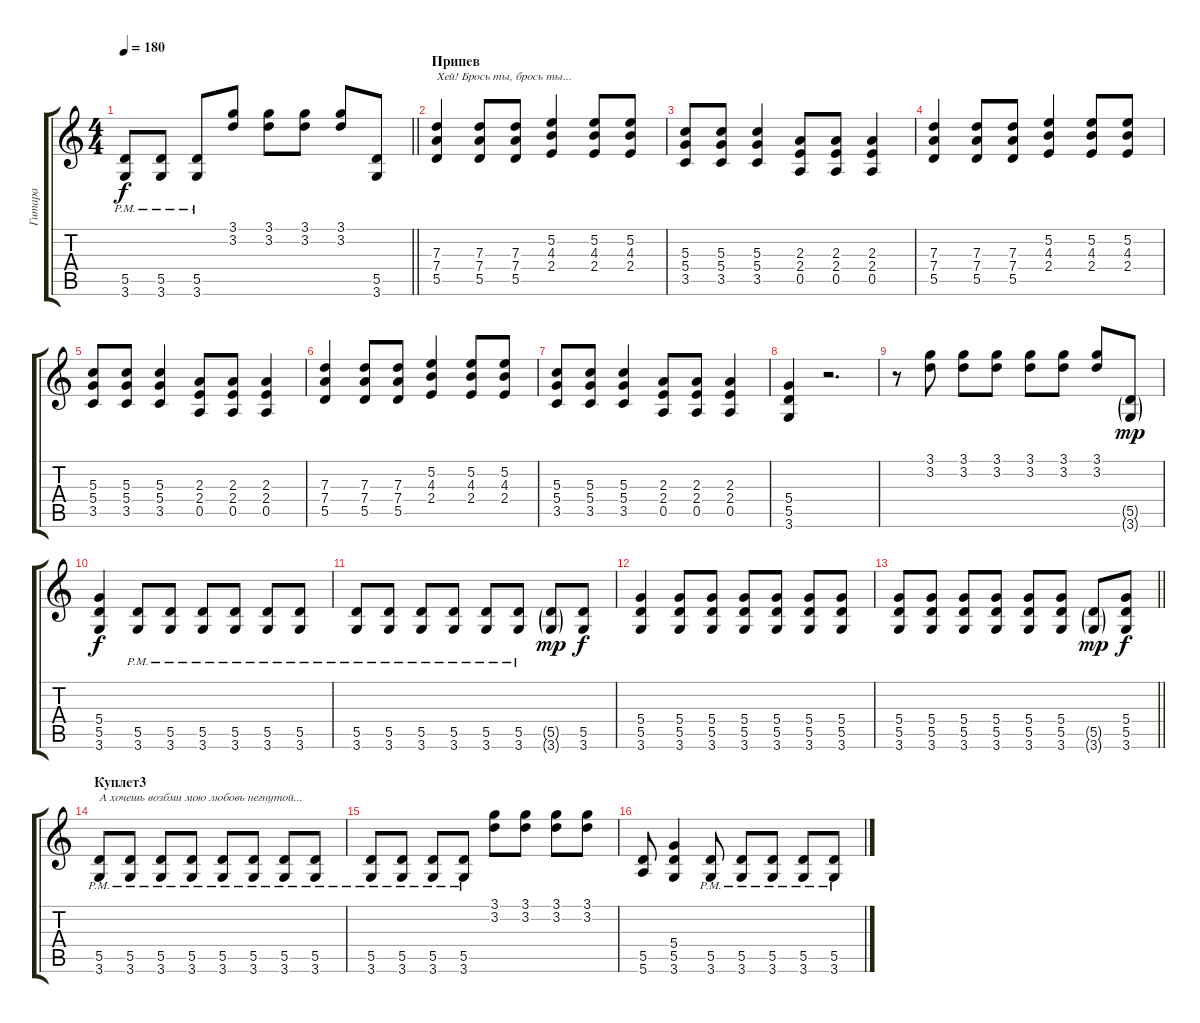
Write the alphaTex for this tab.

\track ("Гитара" "Гитара") {instrument overdrivenguitar}
\staff {score tabs}
\tuning (E4 B3 G3 D3 A2 E2) {hide}
\ts (4 4)
\tempo 180
\clef g2
\barLineRight lightlight
\ks c
(5.5{pm} 3.6{pm}).8{dy f} (5.5{pm} 3.6{pm}).8 (5.5{pm} 3.6{pm}).8 (3.1 3.2).8 (3.1 3.2).8 (3.1 3.2).8 (3.1 3.2).8 (5.5 3.6).8 |
\section ("" "Припев")
(7.3 7.4 5.5).4{txt "Хей! Брось ты, брось ты..."} (7.3 7.4 5.5).8 (7.3 7.4 5.5).8 (5.2 4.3 2.4).4 (5.2 4.3 2.4).8 (5.2 4.3 2.4).8 |
(5.3 5.4 3.5).8 (5.3 5.4 3.5).8 (5.3 5.4 3.5).4 (2.3 2.4 0.5).8 (2.3 2.4 0.5).8 (2.3 2.4 0.5).4 |
(7.3 7.4 5.5).4 (7.3 7.4 5.5).8 (7.3 7.4 5.5).8 (5.2 4.3 2.4).4 (5.2 4.3 2.4).8 (5.2 4.3 2.4).8 |
(5.3 5.4 3.5).8 (5.3 5.4 3.5).8 (5.3 5.4 3.5).4 (2.3 2.4 0.5).8 (2.3 2.4 0.5).8 (2.3 2.4 0.5).4 |
(7.3 7.4 5.5).4 (7.3 7.4 5.5).8 (7.3 7.4 5.5).8 (5.2 4.3 2.4).4 (5.2 4.3 2.4).8 (5.2 4.3 2.4).8 |
(5.3 5.4 3.5).8 (5.3 5.4 3.5).8 (5.3 5.4 3.5).4 (2.3 2.4 0.5).8 (2.3 2.4 0.5).8 (2.3 2.4 0.5).4 |
(5.4 5.5 3.6).4 r.2{d} |
r.8 (3.1 3.2).8 (3.1 3.2).8 (3.1 3.2).8 (3.1 3.2).8 (3.1 3.2).8 (3.1 3.2).8 (5.5{g} 3.6{g}).8{dy mp} |
(5.4 5.5 3.6).4{dy f} (5.5{pm} 3.6{pm}).8 (5.5{pm} 3.6{pm}).8 (5.5{pm} 3.6{pm}).8 (5.5{pm} 3.6{pm}).8 (5.5{pm} 3.6{pm}).8 (5.5{pm} 3.6{pm}).8 |
(5.5{pm} 3.6{pm}).8 (5.5{pm} 3.6{pm}).8 (5.5{pm} 3.6{pm}).8 (5.5{pm} 3.6{pm}).8 (5.5{pm} 3.6{pm}).8 (5.5{pm} 3.6{pm}).8 (5.5{g} 3.6{g}).8{dy mp} (5.5 3.6).8{dy f} |
(5.4 5.5 3.6).4 (5.4 5.5 3.6).8 (5.4 5.5 3.6).8 (5.4 5.5 3.6).8 (5.4 5.5 3.6).8 (5.4 5.5 3.6).8 (5.4 5.5 3.6).8 |
\barLineRight lightlight
(5.4 5.5 3.6).8 (5.4 5.5 3.6).8 (5.4 5.5 3.6).8 (5.4 5.5 3.6).8 (5.4 5.5 3.6).8 (5.4 5.5 3.6).8 (5.5{g} 3.6{g}).8{dy mp} (5.4 5.5 3.6).8{dy f} |
\section ("" "Куплет3")
(5.5{pm} 3.6{pm}).8{txt "А хочешь возбми мою любовь негнутой..."} (5.5{pm} 3.6{pm}).8 (5.5{pm} 3.6{pm}).8 (5.5{pm} 3.6{pm}).8 (5.5{pm} 3.6{pm}).8 (5.5{pm} 3.6{pm}).8 (5.5{pm} 3.6{pm}).8 (5.5{pm} 3.6{pm}).8 |
(5.5{pm} 3.6{pm}).8 (5.5{pm} 3.6{pm}).8 (5.5{pm} 3.6{pm}).8 (5.5{pm} 3.6{pm}).8 (3.1 3.2).8 (3.1 3.2).8 (3.1 3.2).8 (3.1 3.2).8 |
(5.5 5.6).8 (5.4 5.5 3.6).4 (5.5{pm} 3.6{pm}).8 (5.5{pm} 3.6{pm}).8 (5.5{pm} 3.6{pm}).8 (5.5{pm} 3.6{pm}).8 (5.5{pm} 3.6{pm}).8
